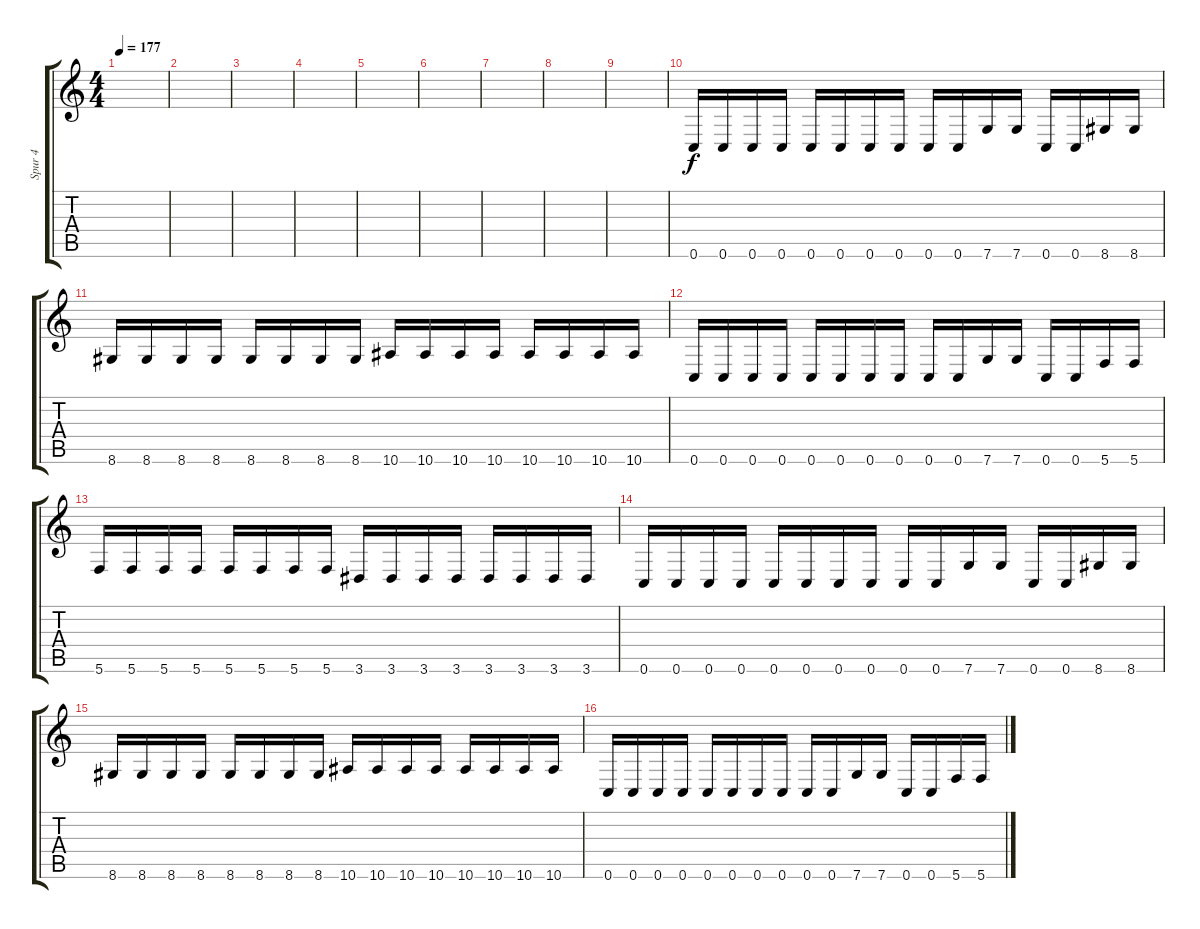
\track ("Spur 4" "Spur 4") {instrument distortionguitar}
\staff {score tabs}
\tuning (D4 A3 F3 C3 G2 C2) {hide}
\ts (4 4)
\tempo 177
\clef g2
\ks c
|
|
|
|
|
|
|
|
|
0.6.16 0.6.16 0.6.16 0.6.16 0.6.16 0.6.16 0.6.16 0.6.16 0.6.16 0.6.16 7.6.16 7.6.16 0.6.16 0.6.16 8.6.16 8.6.16 |
8.6.16 8.6.16 8.6.16 8.6.16 8.6.16 8.6.16 8.6.16 8.6.16 10.6.16 10.6.16 10.6.16 10.6.16 10.6.16 10.6.16 10.6.16 10.6.16 |
0.6.16 0.6.16 0.6.16 0.6.16 0.6.16 0.6.16 0.6.16 0.6.16 0.6.16 0.6.16 7.6.16 7.6.16 0.6.16 0.6.16 5.6.16 5.6.16 |
5.6.16 5.6.16 5.6.16 5.6.16 5.6.16 5.6.16 5.6.16 5.6.16 3.6.16 3.6.16 3.6.16 3.6.16 3.6.16 3.6.16 3.6.16 3.6.16 |
0.6.16 0.6.16 0.6.16 0.6.16 0.6.16 0.6.16 0.6.16 0.6.16 0.6.16 0.6.16 7.6.16 7.6.16 0.6.16 0.6.16 8.6.16 8.6.16 |
8.6.16 8.6.16 8.6.16 8.6.16 8.6.16 8.6.16 8.6.16 8.6.16 10.6.16 10.6.16 10.6.16 10.6.16 10.6.16 10.6.16 10.6.16 10.6.16 |
0.6.16 0.6.16 0.6.16 0.6.16 0.6.16 0.6.16 0.6.16 0.6.16 0.6.16 0.6.16 7.6.16 7.6.16 0.6.16 0.6.16 5.6.16 5.6.16
